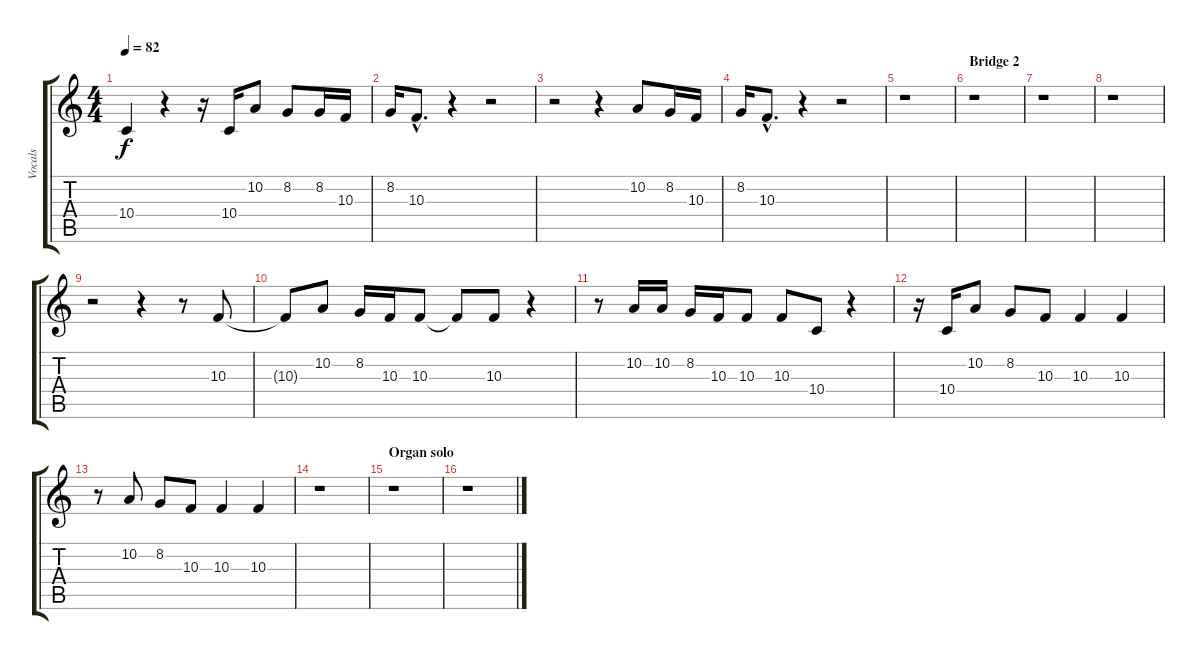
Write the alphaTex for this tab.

\track ("Vocals" "Vocals") {instrument tenorsax}
\staff {score tabs}
\tuning (E4 B3 G3 D3 A2 E2) {hide}
\ts (4 4)
\tempo 82
\clef g2
\ks c
10.4.4{dy f} r.4 r.16 10.4.16 10.2.8 8.2.8 8.2.16 10.3.16 |
8.2.16 10.3{hac}.8{d} r.4 r.2 |
r.2 r.4 10.2.8 8.2.16 10.3.16 |
8.2.16 10.3{hac}.8{d} r.4 r.2 |
r.1 |
\section ("" "Bridge 2")
r.1 |
r.1 |
r.1 |
r.2 r.4 r.8 10.3.8 |
10.3{t}.8 10.2.8 8.2.16 10.3.16 10.3.8 10.3{t}.8 10.3.8 r.4 |
r.8 10.2.16 10.2.16 8.2.16 10.3.16 10.3.8 10.3.8 10.4.8 r.4 |
r.16 10.4.16 10.2.8 8.2.8 10.3.8 10.3.4 10.3.4 |
r.8 10.2.8 8.2.8 10.3.8 10.3.4 10.3.4 |
r.1 |
\section ("" "Organ solo")
r.1 |
r.1
